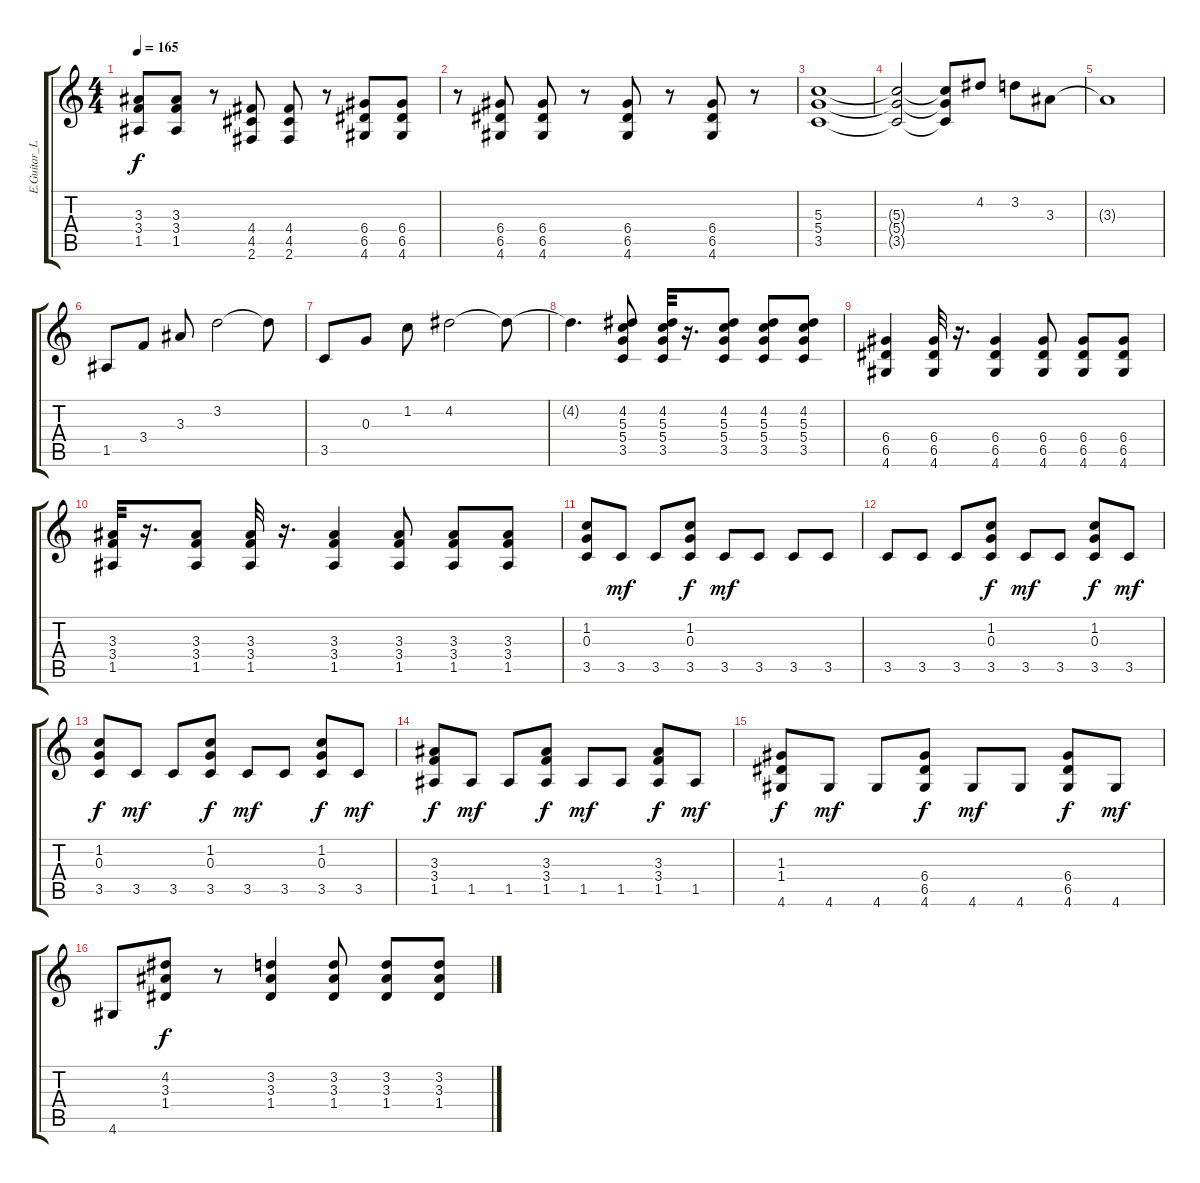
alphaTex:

\track ("E.Guitar_L" "E.Guitar_L") {instrument distortionguitar}
\staff {score tabs}
\tuning (E4 B3 G3 D3 A2 E2) {hide}
\ts (4 4)
\tempo 165
\clef g2
\ks c
(3.3 3.4 1.5).8{dy f} (3.3 3.4 1.5).8 r.8 (4.4 4.5 2.6).8 (4.4 4.5 2.6).8 r.8 (6.4 6.5 4.6).8 (6.4 6.5 4.6).8 |
r.8 (6.4 6.5 4.6).8 (6.4 6.5 4.6).8 r.8 (6.4 6.5 4.6).8 r.8 (6.4 6.5 4.6).8 r.8 |
(5.3 5.4 3.5).1 |
(5.3{t} 5.4{t} 3.5{t}).2 (5.3{t} 5.4{t} 3.5{t}).8 4.2.8 3.2.8 3.3.8 |
3.3{t}.1 |
1.5.8 3.4.8 3.3.8 3.2.2 3.2{t}.8 |
3.5.8 0.3.8 1.2.8 4.2.2 4.2{t}.8 |
4.2{t}.4{d} (4.2 5.3 5.4 3.5).8 (4.2 5.3 5.4 3.5).32 r.16{d} (4.2 5.3 5.4 3.5).8 (4.2 5.3 5.4 3.5).8 (4.2 5.3 5.4 3.5).8 |
(6.4 6.5 4.6).4 (6.4 6.5 4.6).32 r.16{d} (6.4 6.5 4.6).4 (6.4 6.5 4.6).8 (6.4 6.5 4.6).8 (6.4 6.5 4.6).8 |
(3.3 3.4 1.5).32 r.16{d} (3.3 3.4 1.5).8 (3.3 3.4 1.5).32 r.16{d} (3.3 3.4 1.5).4 (3.3 3.4 1.5).8 (3.3 3.4 1.5).8 (3.3 3.4 1.5).8 |
(1.2 0.3 3.5).8 3.5.8{dy mf} 3.5.8 (1.2 0.3 3.5).8{dy f} 3.5.8{dy mf} 3.5.8 3.5.8 3.5.8 |
3.5.8 3.5.8 3.5.8 (1.2 0.3 3.5).8{dy f} 3.5.8{dy mf} 3.5.8 (1.2 0.3 3.5).8{dy f} 3.5.8{dy mf} |
(1.2 0.3 3.5).8{dy f} 3.5.8{dy mf} 3.5.8 (1.2 0.3 3.5).8{dy f} 3.5.8{dy mf} 3.5.8 (1.2 0.3 3.5).8{dy f} 3.5.8{dy mf} |
(3.3 3.4 1.5).8{dy f} 1.5.8{dy mf} 1.5.8 (3.3 3.4 1.5).8{dy f} 1.5.8{dy mf} 1.5.8 (3.3 3.4 1.5).8{dy f} 1.5.8{dy mf} |
(1.3 1.4 4.6).8{dy f} 4.6.8{dy mf} 4.6.8 (6.4 6.5 4.6).8{dy f} 4.6.8{dy mf} 4.6.8 (6.4 6.5 4.6).8{dy f} 4.6.8{dy mf} |
4.6.8 (4.2 3.3 1.4).8{dy f} r.8 (3.2 3.3 1.4).4 (3.2 3.3 1.4).8 (3.2 3.3 1.4).8 (3.2 3.3 1.4).8
